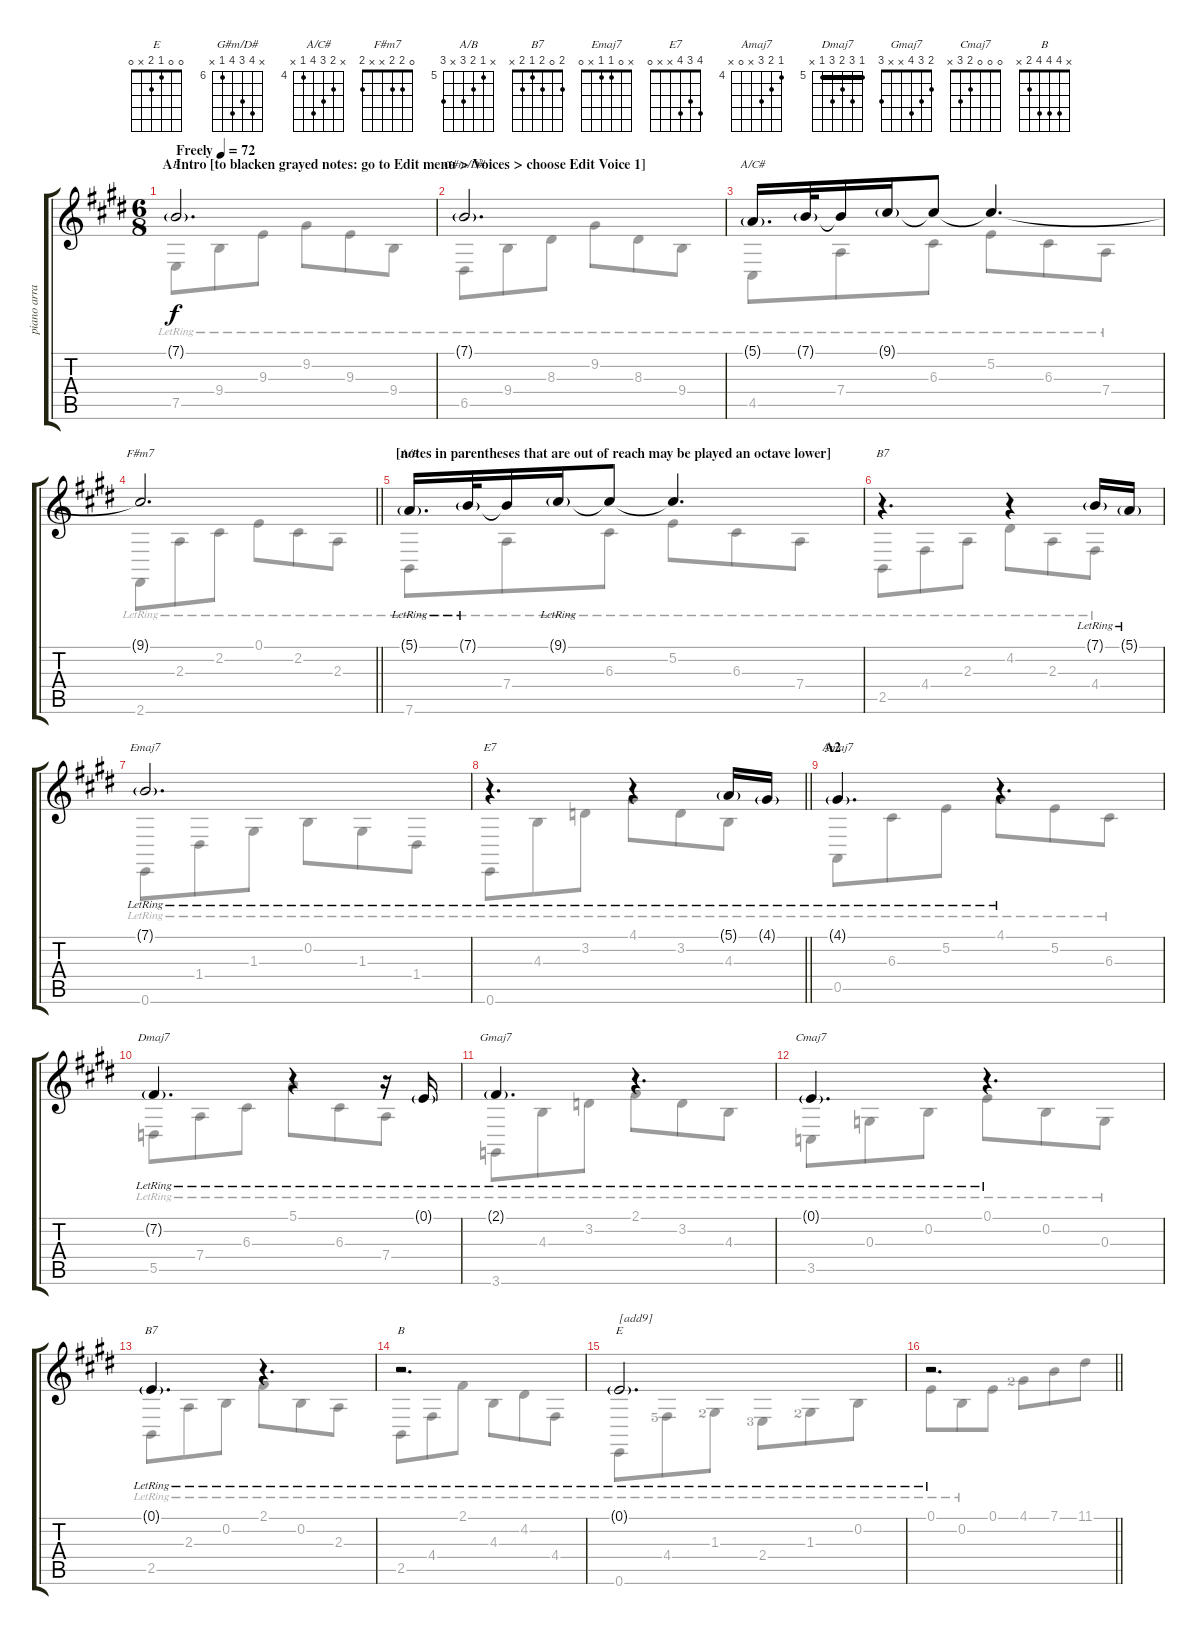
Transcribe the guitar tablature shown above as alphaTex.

\track ("piano arranged for guitar" "piano arra") {instrument acousticgrandpiano}
\staff {score tabs}
\tuning (E4 B3 G3 D3 A2 E2) {hide}
\chord ("E" x 9 9 9 7 x) {firstfret 7}
\chord ("G#m/D#" x 9 8 9 6 x) {firstfret 6}
\chord ("A/C#" x 5 6 7 4 x) {firstfret 4}
\chord ("F#m7" 0 2 2 x x 2)
\chord ("A/B" x 5 6 7 x 7) {firstfret 5}
\chord ("B7" x 4 2 4 2 x)
\chord ("Emaj7" x 0 1 1 x 0)
\chord ("E7" 4 3 4 x x 0)
\chord ("Amaj7" 4 5 6 x 0 x) {firstfret 4}
\chord ("Dmaj7" 5 7 6 7 5 x) {firstfret 5 barre 5}
\chord ("Gmaj7" 2 3 4 x x 3)
\chord ("Cmaj7" 0 0 0 2 3 x)
\chord ("B7" 2 0 2 1 2 x)
\chord ("B" x 4 4 4 2 x)
\chord ("E" 0 0 1 2 x 0)
\voice
\ts (6 8)
\section ("" "A Intro [to blacken grayed notes: go to Edit menu > Voices > choose Edit Voice 1]")
\tempo (72 "Freely")
\clef g2
\ks e
7.1{g}.2{d ch "E" dy f instrument acousticgrandpiano} |
\ks c#minor
7.1{g}.2{d ch "G#m/D#"} |
5.1{g}.16{d ch "A/C#"} 7.1{g}.32 7.1{t}.16 9.1{g}.16 9.1{t}.8 9.1{t}.4{d} |
\barLineRight lightlight
9.1{t}.2{d ch "F#m7"} |
\section ("" "[notes in parentheses that are out of reach may be played an octave lower]")
\ks e
5.1{g lr}.16{d ch "A/B"} 7.1{g lr}.32 7.1{t}.16 9.1{g lr}.16 9.1{t}.8 9.1{t}.4{d} |
\ks c#minor
r.4{d ch "B7"} r.4 7.1{g lr}.16 5.1{g lr}.16 |
7.1{g lr}.2{d ch "Emaj7"} |
\barLineRight lightlight
r.4{d ch "E7"} r.4 5.1{g lr}.16 4.1{g lr}.16 |
\section ("" "A2")
\ks e
4.1{g lr}.4{d ch "Amaj7"} r.4{d} |
\ks c#minor
7.2{g lr}.4{d ch "Dmaj7"} r.4 r.16 0.1{g lr}.16 |
2.1{g lr}.4{d ch "Gmaj7"} r.4{d} |
0.1{g lr}.4{d ch "Cmaj7"} r.4{d} |
\ks e
0.1{g lr}.4{d ch "B7"} r.4{d} |
\ks c#minor
r.2{d ch "B"} |
0.1{g lr}.2{d ch "E" txt "[add9]"} |
\barLineRight lightlight
r.2{d}
\voice
\clef g2
\ottava regular
\simile none
\ks e
7.5{lr}.8{dy f} 9.4{lr}.8{beam merge} 9.3{lr}.8{beam split} 9.2{lr}.8{beam merge} 9.3{lr}.8 9.4{lr}.8 |
\ks c#minor
6.5{lr}.8 9.4{lr}.8{beam merge} 8.3{lr}.8{beam split} 9.2{lr}.8{beam merge} 8.3{lr}.8 9.4{lr}.8 |
4.5{lr}.8 7.4{lr}.8{beam merge} 6.3{lr}.8{beam split} 5.2{lr}.8{beam merge} 6.3{lr}.8 7.4{lr}.8 |
\barLineRight lightlight
2.6{lr}.8 2.3{lr}.8{beam merge} 2.2{lr}.8{beam split} 0.1{lr}.8{beam merge} 2.2{lr}.8 2.3{lr}.8 |
\ks e
7.6{lr}.8 7.4{lr}.8{beam merge} 6.3{lr}.8{beam split} 5.2{lr}.8{beam merge} 6.3{lr}.8 7.4{lr}.8 |
\ks c#minor
2.5{lr}.8 4.4{lr}.8{beam merge} 2.3{lr}.8{beam split} 4.2{lr}.8{beam merge} 2.3{lr}.8 4.4{lr}.8 |
0.6{lr}.8 1.4{lr}.8{beam merge} 1.3{lr}.8{beam split} 0.2{lr}.8{beam merge} 1.3{lr}.8 1.4{lr}.8 |
\barLineRight lightlight
0.6{lr}.8 4.3{lr}.8{beam merge} 3.2{lr}.8{beam split} 4.1{lr}.8{beam merge} 3.2{lr}.8 4.3{lr}.8 |
\ks e
0.5{lr}.8 6.3{lr}.8{beam merge} 5.2{lr}.8{beam split} 4.1{lr}.8{beam merge} 5.2{lr}.8 6.3{lr}.8 |
\ks c#minor
5.5{lr}.8 7.4{lr}.8{beam merge} 6.3{lr}.8{beam split} 5.1{lr}.8{beam merge} 6.3{lr}.8 7.4{lr}.8 |
3.6{lr}.8 4.3{lr}.8{beam merge} 3.2{lr}.8{beam split} 2.1{lr}.8{beam merge} 3.2{lr}.8 4.3{lr}.8 |
3.5{lr}.8 0.3{lr}.8{beam merge} 0.2{lr}.8{beam split} 0.1{lr}.8{beam merge} 0.2{lr}.8 0.3{lr}.8 |
\ks e
2.5{lr}.8 2.3{lr}.8{beam merge} 0.2{lr}.8{beam split} 2.1{lr}.8{beam merge} 0.2{lr}.8 2.3{lr}.8 |
\ks c#minor
2.5{lr}.8 4.4{lr}.8{beam merge} 2.1{lr}.8{beam split} 4.3{lr}.8{beam merge} 4.2{lr}.8 4.4{lr}.8 |
0.6{lr}.8 4.4{lr lf 5}.8{beam merge} 1.3{lr lf 2}.8{beam split} 2.4{lr lf 3}.8{beam merge} 1.3{lr lf 2}.8 0.2{lr}.8 |
\barLineRight lightlight
0.1{lr}.8 0.2{lr}.8{beam merge} 0.1.8{beam split} 4.1{lf 2}.8{beam merge} 7.1.8 11.1.8
